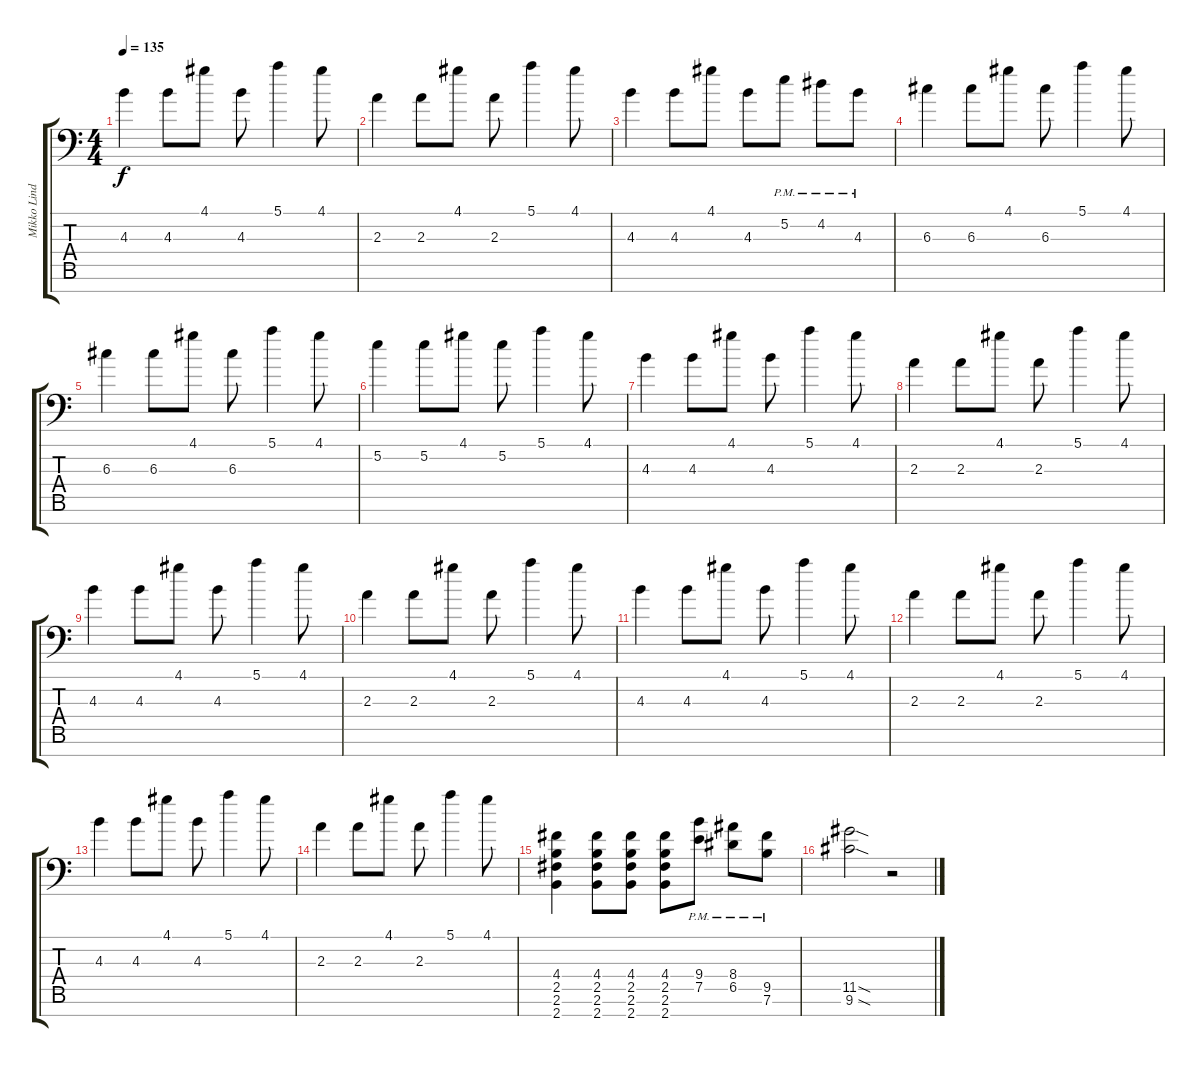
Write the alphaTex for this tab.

\track ("Mikko Lindström" "Mikko Lind") {instrument acousticguitarsteel}
\staff {score tabs}
\tuning (E4 B3 G3 D3 A2 E2 A1) {hide}
\ts (4 4)
\tempo 135
\clef f4
\ks c
4.3.4{dy f} 4.3.8 4.1.8 4.3.8 5.1.4 4.1.8 |
2.3.4 2.3.8 4.1.8 2.3.8 5.1.4 4.1.8 |
4.3.4 4.3.8 4.1.8 4.3.8 5.2{pm}.8 4.2{pm}.8 4.3{pm}.8 |
6.3.4 6.3.8 4.1.8 6.3.8 5.1.4 4.1.8 |
6.3.4 6.3.8 4.1.8 6.3.8 5.1.4 4.1.8 |
5.2.4 5.2.8 4.1.8 5.2.8 5.1.4 4.1.8 |
4.3.4 4.3.8 4.1.8 4.3.8 5.1.4 4.1.8 |
2.3.4 2.3.8 4.1.8 2.3.8 5.1.4 4.1.8 |
4.3.4 4.3.8 4.1.8 4.3.8 5.1.4 4.1.8 |
2.3.4 2.3.8 4.1.8 2.3.8 5.1.4 4.1.8 |
4.3.4 4.3.8 4.1.8 4.3.8 5.1.4 4.1.8 |
2.3.4 2.3.8 4.1.8 2.3.8 5.1.4 4.1.8 |
4.3.4 4.3.8 4.1.8 4.3.8 5.1.4 4.1.8 |
2.3.4 2.3.8 4.1.8 2.3.8 5.1.4 4.1.8 |
(4.4 2.5 2.6 2.7).4 (4.4 2.5 2.6 2.7).8 (4.4 2.5 2.6 2.7).8 (4.4 2.5 2.6 2.7).8 (9.4{pm} 7.5{pm}).8 (8.4{pm} 6.5{pm}).8 (9.5{pm} 7.6{pm}).8 |
(11.5{sod} 9.6{sod}).2 r.2
